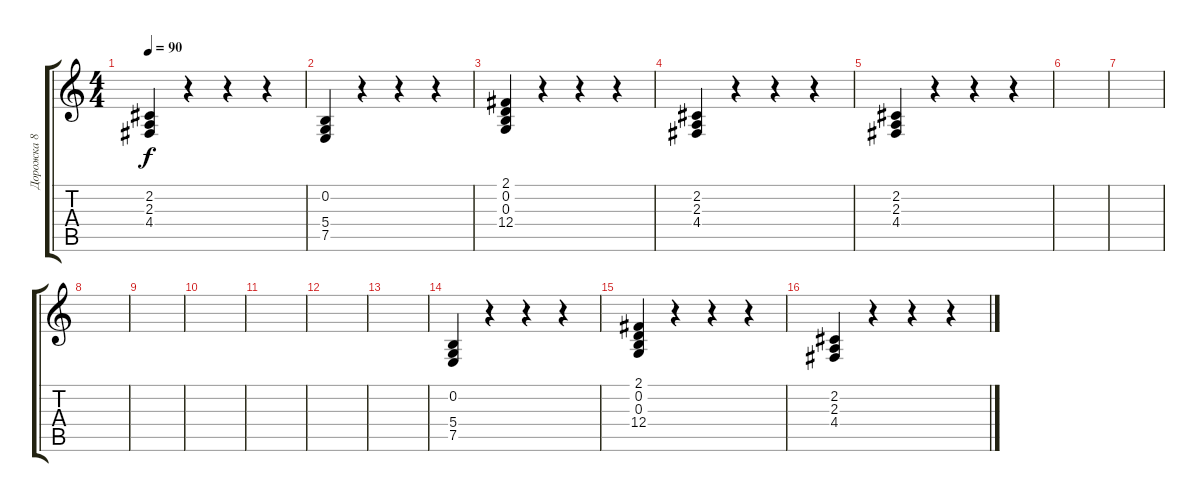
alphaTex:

\track ("Дорожка 8" "Дорожка 8") {instrument honkytonkpiano}
\staff {score tabs}
\tuning (E4 B3 G3 D3 A2 E2) {hide}
\ts (4 4)
\tempo 90
\clef g2
\ks c
(2.2 2.3 4.4).4{dy f volume 4} r.4 r.4 r.4{volume 13} |
(0.2 5.4 7.5).4{volume 4} r.4 r.4 r.4{volume 13} |
(2.1 0.2 0.3 12.4).4{volume 4} r.4 r.4 r.4{volume 13} |
(2.2 2.3 4.4).4{volume 4} r.4 r.4 r.4{volume 13} |
(2.2 2.3 4.4).4{volume 4} r.4 r.4 r.4{volume 13} |
|
|
|
|
|
|
|
|
(0.2 5.4 7.5).4{volume 4} r.4 r.4 r.4{volume 13} |
(2.1 0.2 0.3 12.4).4{volume 4} r.4 r.4 r.4{volume 13} |
(2.2 2.3 4.4).4{volume 4} r.4 r.4 r.4{volume 13}
